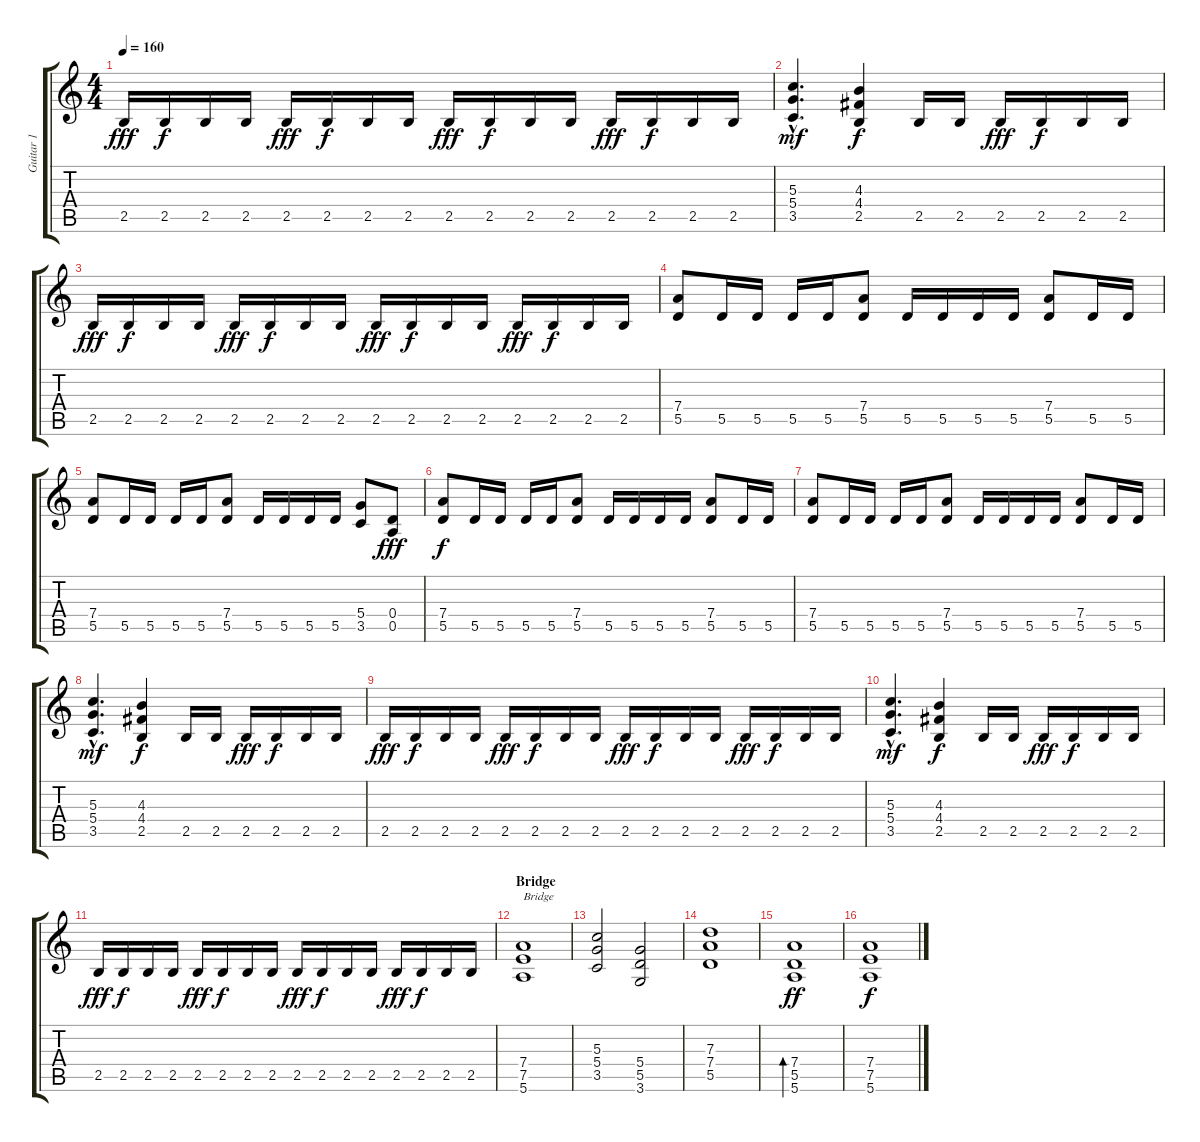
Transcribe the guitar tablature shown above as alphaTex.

\track ("Guitar 1" "Guitar 1") {instrument distortionguitar}
\staff {score tabs}
\tuning (E4 B3 G3 D3 A2 E2) {hide}
\ts (4 4)
\tempo 160
\clef g2
\ks c
2.5.16{dy fff} 2.5.16{dy f} 2.5.16 2.5.16 2.5.16{dy fff} 2.5.16{dy f} 2.5.16 2.5.16 2.5.16{dy fff} 2.5.16{dy f} 2.5.16 2.5.16 2.5.16{dy fff} 2.5.16{dy f} 2.5.16 2.5.16 |
(5.3{hac} 5.4{hac} 3.5{hac}).4{d dy mf} (4.3 4.4 2.5).4{dy f} 2.5.16 2.5.16 2.5.16{dy fff} 2.5.16{dy f} 2.5.16 2.5.16 |
2.5.16{dy fff} 2.5.16{dy f} 2.5.16 2.5.16 2.5.16{dy fff} 2.5.16{dy f} 2.5.16 2.5.16 2.5.16{dy fff} 2.5.16{dy f} 2.5.16 2.5.16 2.5.16{dy fff} 2.5.16{dy f} 2.5.16 2.5.16 |
(7.4 5.5).8 5.5.16 5.5.16 5.5.16 5.5.16 (7.4 5.5).8 5.5.16 5.5.16 5.5.16 5.5.16 (7.4 5.5).8 5.5.16 5.5.16 |
(7.4 5.5).8 5.5.16 5.5.16 5.5.16 5.5.16 (7.4 5.5).8 5.5.16 5.5.16 5.5.16 5.5.16 (5.4 3.5).8 (0.4 0.5).8{dy fff} |
(7.4 5.5).8{dy f} 5.5.16 5.5.16 5.5.16 5.5.16 (7.4 5.5).8 5.5.16 5.5.16 5.5.16 5.5.16 (7.4 5.5).8 5.5.16 5.5.16 |
(7.4 5.5).8 5.5.16 5.5.16 5.5.16 5.5.16 (7.4 5.5).8 5.5.16 5.5.16 5.5.16 5.5.16 (7.4 5.5).8 5.5.16 5.5.16 |
(5.3{hac} 5.4{hac} 3.5{hac}).4{d dy mf} (4.3 4.4 2.5).4{dy f} 2.5.16 2.5.16 2.5.16{dy fff} 2.5.16{dy f} 2.5.16 2.5.16 |
2.5.16{dy fff} 2.5.16{dy f} 2.5.16 2.5.16 2.5.16{dy fff} 2.5.16{dy f} 2.5.16 2.5.16 2.5.16{dy fff} 2.5.16{dy f} 2.5.16 2.5.16 2.5.16{dy fff} 2.5.16{dy f} 2.5.16 2.5.16 |
(5.3{hac} 5.4{hac} 3.5{hac}).4{d dy mf} (4.3 4.4 2.5).4{dy f} 2.5.16 2.5.16 2.5.16{dy fff} 2.5.16{dy f} 2.5.16 2.5.16 |
2.5.16{dy fff} 2.5.16{dy f} 2.5.16 2.5.16 2.5.16{dy fff} 2.5.16{dy f} 2.5.16 2.5.16 2.5.16{dy fff} 2.5.16{dy f} 2.5.16 2.5.16 2.5.16{dy fff} 2.5.16{dy f} 2.5.16 2.5.16 |
\section ("" "Bridge")
(7.4 7.5 5.6).1{txt "Bridge"} |
(5.3 5.4 3.5).2 (5.4 5.5 3.6).2 |
(7.3 7.4 5.5).1 |
(7.4 5.5 5.6).1{bd 480 dy ff} |
(7.4 7.5 5.6).1{dy f}
